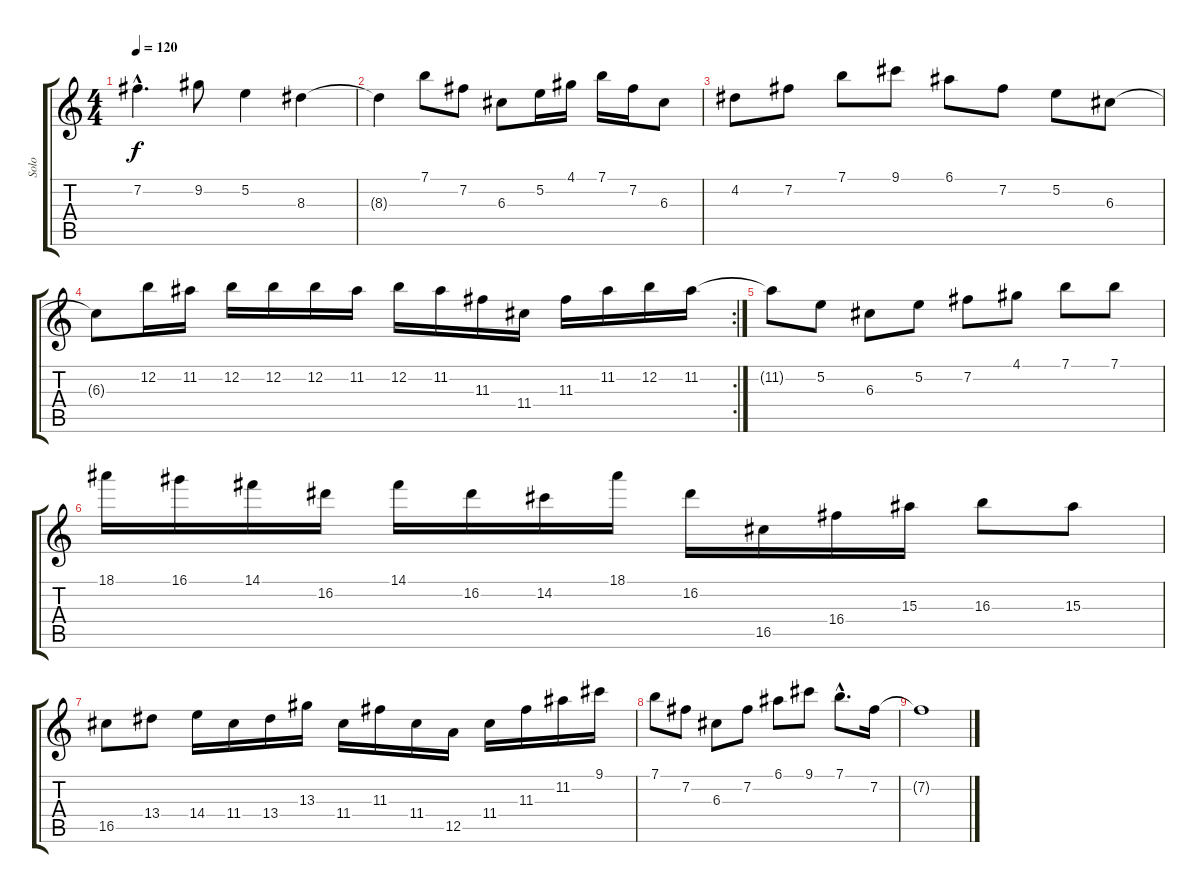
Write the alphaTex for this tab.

\track ("Solo" "Solo") {instrument distortionguitar}
\staff {score tabs}
\tuning (E4 B3 G3 D3 A2 E2) {hide}
\ts (4 4)
\tempo 120
\clef g2
\ks c
7.2{hac}.4{d dy f instrument distortionguitar} 9.2.8 5.2.4 8.3.4 |
8.3{t}.4 7.1.8 7.2.8 6.3.8 5.2.16 4.1.16 7.1.16 7.2.16 6.3.8 |
4.2.8 7.2.8 7.1.8 9.1.8 6.1.8 7.2.8 5.2.8 6.3.8 |
\rc 2
6.3{t}.8 12.2.16 11.2.16 12.2.16 12.2.16 12.2.16 11.2.16 12.2.16 11.2.16 11.3.16 11.4.16 11.3.16 11.2.16 12.2.16 11.2.16 |
11.2{t}.8 5.2.8 6.3.8 5.2.8 7.2.8 4.1.8 7.1.8 7.1.8 |
18.1.16 16.1.16 14.1.16 16.2.16 14.1.16 16.2.16 14.2.16 18.1.16 16.2.16 16.5.16 16.4.16 15.3.16 16.3.8 15.3.8 |
16.5.8 13.4.8 14.4.16 11.4.16 13.4.16 13.3.16 11.4.16 11.3.16 11.4.16 12.5.16 11.4.16 11.3.16 11.2.16 9.1.16 |
7.1.8 7.2.8 6.3.8 7.2.8 6.1.8 9.1.8 7.1{hac}.8{d} 7.2.16 |
7.2{t}.1
